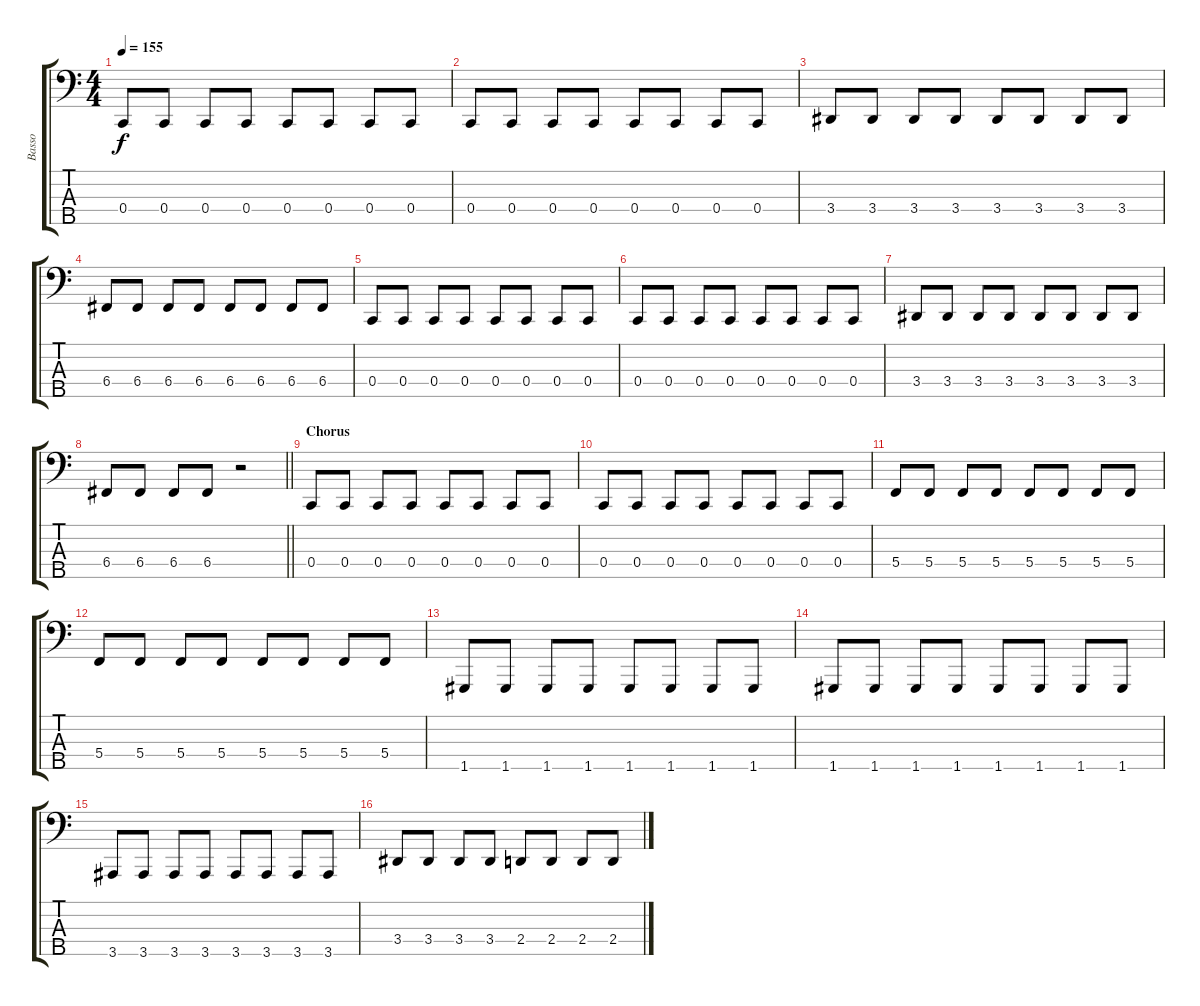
\track ("Basso" "Basso") {instrument electricbassfinger}
\staff {score tabs}
\tuning (F2 C2 G1 C1 G0) {hide}
\ts (4 4)
\tempo 155
\clef f4
\ks c
0.4.8{dy f} 0.4.8 0.4.8 0.4.8 0.4.8 0.4.8 0.4.8 0.4.8 |
0.4.8 0.4.8 0.4.8 0.4.8 0.4.8 0.4.8 0.4.8 0.4.8 |
3.4.8 3.4.8 3.4.8 3.4.8 3.4.8 3.4.8 3.4.8 3.4.8 |
6.4.8 6.4.8 6.4.8 6.4.8 6.4.8 6.4.8 6.4.8 6.4.8 |
0.4.8 0.4.8 0.4.8 0.4.8 0.4.8 0.4.8 0.4.8 0.4.8 |
0.4.8 0.4.8 0.4.8 0.4.8 0.4.8 0.4.8 0.4.8 0.4.8 |
3.4.8 3.4.8 3.4.8 3.4.8 3.4.8 3.4.8 3.4.8 3.4.8 |
\barLineRight lightlight
6.4.8 6.4.8 6.4.8 6.4.8 r.2 |
\section ("" "Chorus")
0.4.8 0.4.8 0.4.8 0.4.8 0.4.8 0.4.8 0.4.8 0.4.8 |
0.4.8 0.4.8 0.4.8 0.4.8 0.4.8 0.4.8 0.4.8 0.4.8 |
5.4.8 5.4.8 5.4.8 5.4.8 5.4.8 5.4.8 5.4.8 5.4.8 |
5.4.8 5.4.8 5.4.8 5.4.8 5.4.8 5.4.8 5.4.8 5.4.8 |
1.5.8 1.5.8 1.5.8 1.5.8 1.5.8 1.5.8 1.5.8 1.5.8 |
1.5.8 1.5.8 1.5.8 1.5.8 1.5.8 1.5.8 1.5.8 1.5.8 |
3.5.8 3.5.8 3.5.8 3.5.8 3.5.8 3.5.8 3.5.8 3.5.8 |
3.4.8 3.4.8 3.4.8 3.4.8 2.4.8 2.4.8 2.4.8 2.4.8
